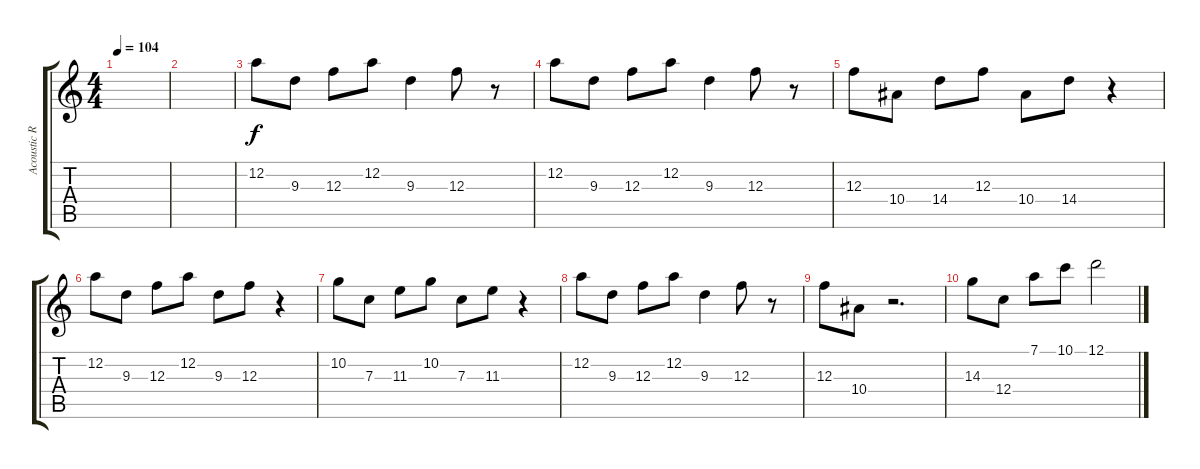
\track ("Acoustic Rythm I" "Acoustic R") {instrument acousticguitarnylon}
\staff {score tabs}
\tuning (D4 A3 F3 C3 G2 D2) {hide}
\ts (4 4)
\tempo 104
\clef g2
\ks c
|
|
12.2.8 9.3.8 12.3.8 12.2.8 9.3.4 12.3.8 r.8 |
12.2.8 9.3.8 12.3.8 12.2.8 9.3.4 12.3.8 r.8 |
12.3.8 10.4.8 14.4.8 12.3.8 10.4.8 14.4.8 r.4 |
12.2.8 9.3.8 12.3.8 12.2.8 9.3.8 12.3.8 r.4 |
10.2.8 7.3.8 11.3.8 10.2.8 7.3.8 11.3.8 r.4 |
12.2.8 9.3.8 12.3.8 12.2.8 9.3.4 12.3.8 r.8 |
12.3.8 10.4.8 r.2{d} |
14.3.8 12.4.8 7.1.8 10.1.8 12.1.2
